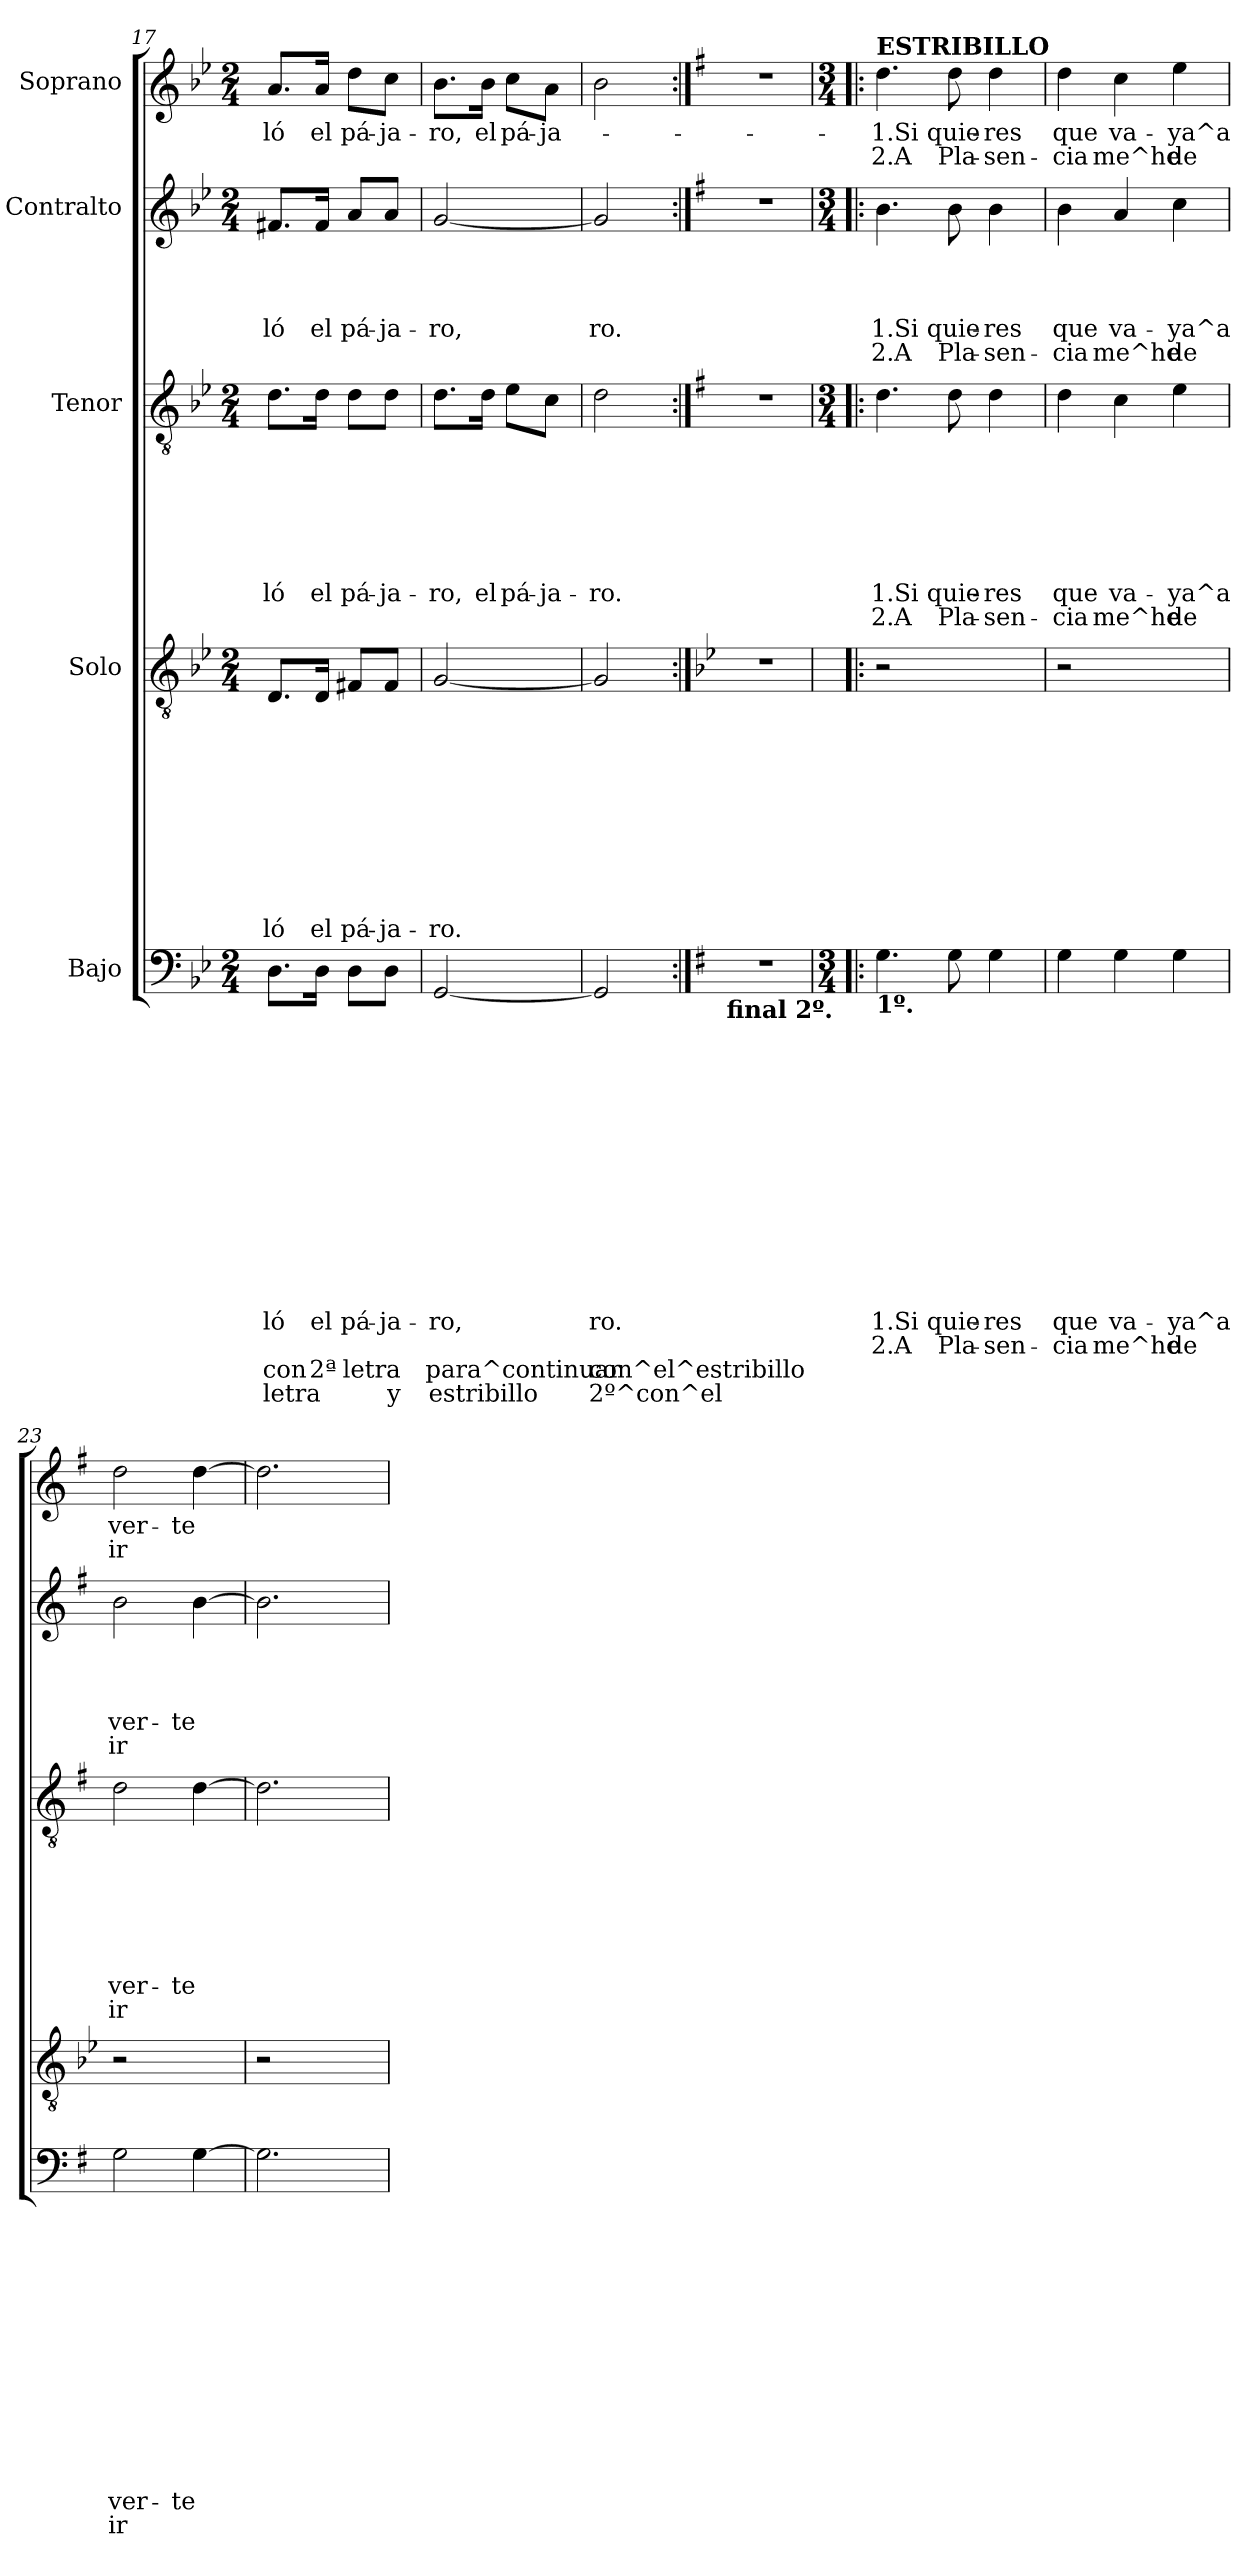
**kern	**text	**text	**text	**text	**text	**text	**text	**text	**text	**text	**text	**text	**text	**text	**text	**text	**kern	**text	**text	**text	**text	**text	**text	**text	**text	**text	**text	**kern	**text	**text	**text	**text	**text	**text	**text	**text	**kern	**text	**text	**text	**text	**text	**kern	**text	**text
*part5	*part5	*part5	*part5	*part5	*part5	*part5	*part5	*part5	*part5	*part5	*part5	*part5	*part5	*part5	*part5	*part5	*part4	*part4	*part4	*part4	*part4	*part4	*part4	*part4	*part4	*part4	*part4	*part3	*part3	*part3	*part3	*part3	*part3	*part3	*part3	*part3	*part2	*part2	*part2	*part2	*part2	*part2	*part1	*part1	*part1
*staff5	*staff5	*staff5	*staff5	*staff5	*staff5	*staff5	*staff5	*staff5	*staff5	*staff5	*staff5	*staff5	*staff5	*staff5	*staff5	*staff5	*staff4	*staff4	*staff4	*staff4	*staff4	*staff4	*staff4	*staff4	*staff4	*staff4	*staff4	*staff3	*staff3	*staff3	*staff3	*staff3	*staff3	*staff3	*staff3	*staff3	*staff2	*staff2	*staff2	*staff2	*staff2	*staff2	*staff1	*staff1	*staff1
*I"Bajo	*	*	*	*	*	*	*	*	*	*	*	*	*	*	*	*	*I"Solo	*	*	*	*	*	*	*	*	*	*	*I"Tenor	*	*	*	*	*	*	*	*	*I"Contralto	*	*	*	*	*	*I"Soprano	*	*
*clefF4	*	*	*	*	*	*	*	*	*	*	*	*	*	*	*	*	*clefGv2	*	*	*	*	*	*	*	*	*	*	*clefGv2	*	*	*	*	*	*	*	*	*clefG2	*	*	*	*	*	*clefG2	*	*
*k[b-e-]	*	*	*	*	*	*	*	*	*	*	*	*	*	*	*	*	*k[b-e-]	*	*	*	*	*	*	*	*	*	*	*k[b-e-]	*	*	*	*	*	*	*	*	*k[b-e-]	*	*	*	*	*	*k[b-e-]	*	*
*B-:	*	*	*	*	*	*	*	*	*	*	*	*	*	*	*	*	*B-:	*	*	*	*	*	*	*	*	*	*	*B-:	*	*	*	*	*	*	*	*	*B-:	*	*	*	*	*	*B-:	*	*
*M2/4	*	*	*	*	*	*	*	*	*	*	*	*	*	*	*	*	*M2/4	*	*	*	*	*	*	*	*	*	*	*M2/4	*	*	*	*	*	*	*	*	*M2/4	*	*	*	*	*	*M2/4	*	*
=17	=17	=17	=17	=17	=17	=17	=17	=17	=17	=17	=17	=17	=17	=17	=17	=17	=17	=17	=17	=17	=17	=17	=17	=17	=17	=17	=17	=17	=17	=17	=17	=17	=17	=17	=17	=17	=17	=17	=17	=17	=17	=17	=17	=17	=17
!	!	!	!	!	!	!	!	!	!	!	!	!	!LO:LY:b	!	!LO:LY:b	!LO:LY:b	!	!	!	!	!	!	!	!	!	!	!LO:LY:b	!	!	!	!	!	!	!	!LO:LY:b	!	!	!	!	!	!LO:LY:b	!	!	!LO:LY:b	!
8.D\L	.	.	.	.	.	.	.	.	.	.	.	.	-ló	.	con	letra	8.D/L	.	.	.	.	.	.	.	.	.	-ló	8.d\L	.	.	.	.	.	.	-ló	.	8.f#X/L	.	.	.	-ló	.	8.a/L	-ló	.
!	!	!	!	!	!	!	!	!	!	!	!	!	!LO:LY:b	!	!LO:LY:b	!	!	!	!	!	!	!	!	!	!	!	!LO:LY:b	!	!	!	!	!	!	!	!LO:LY:b	!	!	!	!	!	!LO:LY:b	!	!	!LO:LY:b	!
16D\Jk	.	.	.	.	.	.	.	.	.	.	.	.	el	.	2ª	.	16D/Jk	.	.	.	.	.	.	.	.	.	el	16d\Jk	.	.	.	.	.	.	el	.	16f#/Jk	.	.	.	el	.	16a/Jk	el	.
!	!	!	!	!	!	!	!	!	!	!	!	!	!LO:LY:b	!	!LO:LY:b	!	!	!	!	!	!	!	!	!	!	!	!LO:LY:b	!	!	!	!	!	!	!	!LO:LY:b	!	!	!	!	!	!LO:LY:b	!	!	!LO:LY:b	!
8D\L	.	.	.	.	.	.	.	.	.	.	.	.	pá-	.	letra	.	8F#X/L	.	.	.	.	.	.	.	.	.	pá-	8d\L	.	.	.	.	.	.	pá-	.	8a/L	.	.	.	pá-	.	8dd\L	pá-	.
!	!	!	!	!	!	!	!	!	!	!	!	!	!LO:LY:b	!	!	!LO:LY:b	!	!	!	!	!	!	!	!	!	!	!LO:LY:b	!	!	!	!	!	!	!	!LO:LY:b	!	!	!	!	!	!LO:LY:b	!	!	!LO:LY:b	!
8D\J	.	.	.	.	.	.	.	.	.	.	.	.	-ja-	.	.	y	8F#/J	.	.	.	.	.	.	.	.	.	-ja-	8d\J	.	.	.	.	.	.	-ja-	.	8a/J	.	.	.	-ja-	.	8cc\J	-ja-	.
=18	=18	=18	=18	=18	=18	=18	=18	=18	=18	=18	=18	=18	=18	=18	=18	=18	=18	=18	=18	=18	=18	=18	=18	=18	=18	=18	=18	=18	=18	=18	=18	=18	=18	=18	=18	=18	=18	=18	=18	=18	=18	=18	=18	=18	=18
!	!	!	!	!	!	!	!	!	!	!	!	!	!LO:LY:b	!	!LO:LY:b	!LO:LY:b	!	!	!	!	!	!	!	!	!	!	!LO:LY:b	!	!	!	!	!	!	!	!LO:LY:b	!	!	!	!	!	!LO:LY:b	!	!	!LO:LY:b	!
[<2GG/	.	.	.	.	.	.	.	.	.	.	.	.	-ro,	.	para^continuar	estribillo	[<2G/	.	.	.	.	.	.	.	.	.	-ro.	8.d\L	.	.	.	.	.	.	-ro,	.	[<2g/	.	.	.	-ro,	.	8.b-\L	-ro,	.
!	!	!	!	!	!	!	!	!	!	!	!	!	!	!	!	!	!	!	!	!	!	!	!	!	!	!	!	!	!	!	!	!	!	!	!LO:LY:b	!	!	!	!	!	!	!	!	!LO:LY:b	!
.	.	.	.	.	.	.	.	.	.	.	.	.	.	.	.	.	.	.	.	.	.	.	.	.	.	.	.	16d\Jk	.	.	.	.	.	.	el	.	.	.	.	.	.	.	16b-\Jk	el	.
!	!	!	!	!	!	!	!	!	!	!	!	!	!	!	!	!	!	!	!	!	!	!	!	!	!	!	!	!	!	!	!	!	!	!	!LO:LY:b	!	!	!	!	!	!	!	!	!LO:LY:b	!
.	.	.	.	.	.	.	.	.	.	.	.	.	.	.	.	.	.	.	.	.	.	.	.	.	.	.	.	8e-\L	.	.	.	.	.	.	pá-	.	.	.	.	.	.	.	8cc\L	pá-	.
!	!	!	!	!	!	!	!	!	!	!	!	!	!	!	!	!	!	!	!	!	!	!	!	!	!	!	!	!	!	!	!	!	!	!	!LO:LY:b	!	!	!	!	!	!	!	!	!LO:LY:b	!
.	.	.	.	.	.	.	.	.	.	.	.	.	.	.	.	.	.	.	.	.	.	.	.	.	.	.	.	8c\J	.	.	.	.	.	.	-ja-	.	.	.	.	.	.	.	8a\J	-ja-	.
=19	=19	=19	=19	=19	=19	=19	=19	=19	=19	=19	=19	=19	=19	=19	=19	=19	=19	=19	=19	=19	=19	=19	=19	=19	=19	=19	=19	=19	=19	=19	=19	=19	=19	=19	=19	=19	=19	=19	=19	=19	=19	=19	=19	=19	=19
!	!	!	!	!	!	!	!	!	!	!	!	!	!LO:LY:b	!	!LO:LY:b	!LO:LY:b	!	!	!	!	!	!	!	!	!	!	!	!	!	!	!	!	!	!	!LO:LY:b	!	!	!	!	!	!LO:LY:b	!	!	!	!
2GG/]	.	.	.	.	.	.	.	.	.	.	.	.	ro.	.	con^el^estribillo	2º^con^el	2G/]	.	.	.	.	.	.	.	.	.	.	2d\	.	.	.	.	.	.	-ro.	.	2g/]	.	.	.	ro.	.	2b-\	.	.
=20:|!	=20:|!	=20:|!	=20:|!	=20:|!	=20:|!	=20:|!	=20:|!	=20:|!	=20:|!	=20:|!	=20:|!	=20:|!	=20:|!	=20:|!	=20:|!	=20:|!	=20:|!	=20:|!	=20:|!	=20:|!	=20:|!	=20:|!	=20:|!	=20:|!	=20:|!	=20:|!	=20:|!	=20:|!	=20:|!	=20:|!	=20:|!	=20:|!	=20:|!	=20:|!	=20:|!	=20:|!	=20:|!	=20:|!	=20:|!	=20:|!	=20:|!	=20:|!	=20:|!	=20:|!	=20:|!
*k[f#]	*	*	*	*	*	*	*	*	*	*	*	*	*	*	*	*	*	*	*	*	*	*	*	*	*	*	*	*k[f#]	*	*	*	*	*	*	*	*	*k[f#]	*	*	*	*	*	*k[f#]	*	*
*G:	*	*	*	*	*	*	*	*	*	*	*	*	*	*	*	*	*	*	*	*	*	*	*	*	*	*	*	*G:	*	*	*	*	*	*	*	*	*G:	*	*	*	*	*	*G:	*	*
!LO:TX:b:B:t=final 2º.	!	!	!	!	!	!	!	!	!	!	!	!	!	!	!	!	!	!	!	!	!	!	!	!	!	!	!	!	!	!	!	!	!	!	!	!	!	!	!	!	!	!	!	!	!
2r	.	.	.	.	.	.	.	.	.	.	.	.	.	.	.	.	2r	.	.	.	.	.	.	.	.	.	.	2r	.	.	.	.	.	.	.	.	2r	.	.	.	.	.	2r	.	.
!!LO:LB:g=z
=21!|:	=21!|:	=21!|:	=21!|:	=21!|:	=21!|:	=21!|:	=21!|:	=21!|:	=21!|:	=21!|:	=21!|:	=21!|:	=21!|:	=21!|:	=21!|:	=21!|:	=21!|:	=21!|:	=21!|:	=21!|:	=21!|:	=21!|:	=21!|:	=21!|:	=21!|:	=21!|:	=21!|:	=21!|:	=21!|:	=21!|:	=21!|:	=21!|:	=21!|:	=21!|:	=21!|:	=21!|:	=21!|:	=21!|:	=21!|:	=21!|:	=21!|:	=21!|:	=21!|:	=21!|:	=21!|:
*M3/4	*	*	*	*	*	*	*	*	*	*	*	*	*	*	*	*	*	*	*	*	*	*	*	*	*	*	*	*M3/4	*	*	*	*	*	*	*	*	*M3/4	*	*	*	*	*	*M3/4	*	*
!	!	!	!	!	!	!	!	!	!	!	!	!	!	!	!	!	!	!	!	!	!	!	!	!	!	!	!	!	!	!	!	!	!	!	!	!	!	!	!	!	!	!	!LO:TX:a:B:t=ESTRIBILLO	!	!
!LO:TX:b:B:t=1º.	!	!	!	!	!	!	!	!	!	!	!	!	!	!	!	!	!	!	!	!	!	!	!	!	!	!	!	!	!	!	!	!	!	!	!	!	!	!	!	!	!	!	!	!	!
!	!	!	!	!	!	!	!	!	!	!	!	!	!LO:LY:b	!LO:LY:b	!	!	!	!	!	!	!	!	!	!	!	!	!	!	!	!	!	!	!	!	!LO:LY:b	!LO:LY:b	!	!	!	!	!LO:LY:b	!LO:LY:b	!	!LO:LY:b	!LO:LY:b
4.G\	.	.	.	.	.	.	.	.	.	.	.	.	1.Si	2.A	.	.	2r	.	.	.	.	.	.	.	.	.	.	4.d\	.	.	.	.	.	.	1.Si	2.A	4.b\	.	.	.	1.Si	2.A	4.dd\	1.Si	2.A
!	!	!	!	!	!	!	!	!	!	!	!	!	!LO:LY:b	!LO:LY:b	!	!	!	!	!	!	!	!	!	!	!	!	!	!	!	!	!	!	!	!	!LO:LY:b	!LO:LY:b	!	!	!	!	!LO:LY:b	!LO:LY:b	!	!LO:LY:b	!LO:LY:b
8G\	.	.	.	.	.	.	.	.	.	.	.	.	quie-	Pla-	.	.	.	.	.	.	.	.	.	.	.	.	.	8d\	.	.	.	.	.	.	quie-	Pla-	8b\	.	.	.	quie-	Pla-	8dd\	quie-	Pla-
!	!	!	!	!	!	!	!	!	!	!	!	!	!LO:LY:b	!LO:LY:b	!	!	!	!	!	!	!	!	!	!	!	!	!	!	!	!	!	!	!	!	!LO:LY:b	!LO:LY:b	!	!	!	!	!LO:LY:b	!LO:LY:b	!	!LO:LY:b	!LO:LY:b
4G\	.	.	.	.	.	.	.	.	.	.	.	.	-res	-sen-	.	.	4ryy	.	.	.	.	.	.	.	.	.	.	4d\	.	.	.	.	.	.	-res	-sen-	4b\	.	.	.	-res	-sen-	4dd\	-res	-sen-
=22	=22	=22	=22	=22	=22	=22	=22	=22	=22	=22	=22	=22	=22	=22	=22	=22	=22	=22	=22	=22	=22	=22	=22	=22	=22	=22	=22	=22	=22	=22	=22	=22	=22	=22	=22	=22	=22	=22	=22	=22	=22	=22	=22	=22	=22
!	!	!	!	!	!	!	!	!	!	!	!	!	!LO:LY:b	!LO:LY:b	!	!	!	!	!	!	!	!	!	!	!	!	!	!	!	!	!	!	!	!	!LO:LY:b	!LO:LY:b	!	!	!	!	!LO:LY:b	!LO:LY:b	!	!LO:LY:b	!LO:LY:b
4G\	.	.	.	.	.	.	.	.	.	.	.	.	que	-cia	.	.	2r	.	.	.	.	.	.	.	.	.	.	4d\	.	.	.	.	.	.	que	-cia	4b\	.	.	.	que	-cia	4dd\	que	-cia
!	!	!	!	!	!	!	!	!	!	!	!	!	!LO:LY:b	!LO:LY:b	!	!	!	!	!	!	!	!	!	!	!	!	!	!	!	!	!	!	!	!	!LO:LY:b	!LO:LY:b	!	!	!	!	!LO:LY:b	!LO:LY:b	!	!LO:LY:b	!LO:LY:b
4G\	.	.	.	.	.	.	.	.	.	.	.	.	va-	me^he	.	.	.	.	.	.	.	.	.	.	.	.	.	4c\	.	.	.	.	.	.	va-	me^he	4a/	.	.	.	va-	me^he	4cc\	va-	me^he
!	!	!	!	!	!	!	!	!	!	!	!	!	!LO:LY:b	!LO:LY:b	!	!	!	!	!	!	!	!	!	!	!	!	!	!	!	!	!	!	!	!	!LO:LY:b	!LO:LY:b	!	!	!	!	!LO:LY:b	!LO:LY:b	!	!LO:LY:b	!LO:LY:b
4G\	.	.	.	.	.	.	.	.	.	.	.	.	-ya^a	de	.	.	4ryy	.	.	.	.	.	.	.	.	.	.	4e\	.	.	.	.	.	.	-ya^a	de	4cc\	.	.	.	-ya^a	de	4ee\	-ya^a	de
=23	=23	=23	=23	=23	=23	=23	=23	=23	=23	=23	=23	=23	=23	=23	=23	=23	=23	=23	=23	=23	=23	=23	=23	=23	=23	=23	=23	=23	=23	=23	=23	=23	=23	=23	=23	=23	=23	=23	=23	=23	=23	=23	=23	=23	=23
!	!	!	!	!	!	!	!	!	!	!	!	!	!LO:LY:b	!LO:LY:b	!	!	!	!	!	!	!	!	!	!	!	!	!	!	!	!	!	!	!	!	!LO:LY:b	!LO:LY:b	!	!	!	!	!LO:LY:b	!LO:LY:b	!	!LO:LY:b	!LO:LY:b
2G\	.	.	.	.	.	.	.	.	.	.	.	.	ver-	ir	.	.	2r	.	.	.	.	.	.	.	.	.	.	2d\	.	.	.	.	.	.	ver-	ir	2b\	.	.	.	ver-	ir	2dd\	ver-	ir
!	!	!	!	!	!	!	!	!	!	!	!	!	!LO:LY:b	!	!	!	!	!	!	!	!	!	!	!	!	!	!	!	!	!	!	!	!	!	!LO:LY:b	!	!	!	!	!	!LO:LY:b	!	!	!LO:LY:b	!
[>4G\	.	.	.	.	.	.	.	.	.	.	.	.	-te	.	.	.	4ryy	.	.	.	.	.	.	.	.	.	.	[>4d\	.	.	.	.	.	.	-te	.	[>4b\	.	.	.	-te	.	[>4dd\	-te	.
=24	=24	=24	=24	=24	=24	=24	=24	=24	=24	=24	=24	=24	=24	=24	=24	=24	=24	=24	=24	=24	=24	=24	=24	=24	=24	=24	=24	=24	=24	=24	=24	=24	=24	=24	=24	=24	=24	=24	=24	=24	=24	=24	=24	=24	=24
2.G\]	.	.	.	.	.	.	.	.	.	.	.	.	.	.	.	.	2r	.	.	.	.	.	.	.	.	.	.	2.d\]	.	.	.	.	.	.	.	.	2.b\]	.	.	.	.	.	2.dd\]	.	.
.	.	.	.	.	.	.	.	.	.	.	.	.	.	.	.	.	4ryy	.	.	.	.	.	.	.	.	.	.	.	.	.	.	.	.	.	.	.	.	.	.	.	.	.	.	.	.
=	=	=	=	=	=	=	=	=	=	=	=	=	=	=	=	=	=	=	=	=	=	=	=	=	=	=	=	=	=	=	=	=	=	=	=	=	=	=	=	=	=	=	=	=	=
*-	*-	*-	*-	*-	*-	*-	*-	*-	*-	*-	*-	*-	*-	*-	*-	*-	*-	*-	*-	*-	*-	*-	*-	*-	*-	*-	*-	*-	*-	*-	*-	*-	*-	*-	*-	*-	*-	*-	*-	*-	*-	*-	*-	*-	*-
